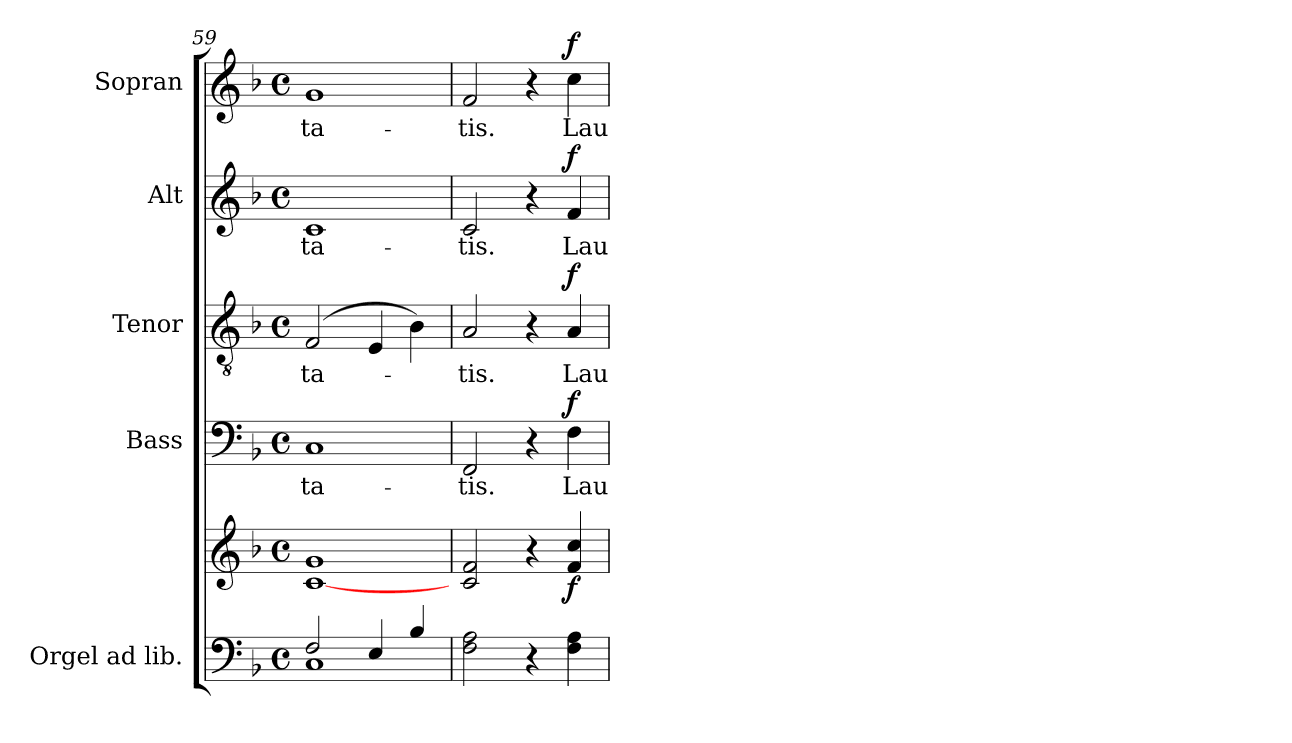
**kern	**kern	**dynam	**kern	**text	**dynam	**kern	**text	**dynam	**kern	**text	**dynam	**kern	**text	**dynam
*part5	*part5	*part5	*part4	*part4	*part4	*part3	*part3	*part3	*part2	*part2	*part2	*part1	*part1	*part1
*staff6	*staff5	*staff5/6	*staff4	*staff4	*staff4	*staff3	*staff3	*staff3	*staff2	*staff2	*staff2	*staff1	*staff1	*staff1
*I"Orgel ad lib.	*	*	*I"Bass	*	*	*I"Tenor	*	*	*I"Alt	*	*	*I"Sopran	*	*
*	*	*	*I'B.	*	*	*I'T.	*	*	*I'A.	*	*	*I'S.	*	*
*clefF4	*clefG2	*	*clefF4	*	*	*clefGv2	*	*	*clefG2	*	*	*clefG2	*	*
*k[b-]	*k[b-]	*	*k[b-]	*	*	*k[b-]	*	*	*k[b-]	*	*	*k[b-]	*	*
*F:	*F:	*	*F:	*	*	*F:	*	*	*F:	*	*	*F:	*	*
*M4/4	*M4/4	*	*M4/4	*	*	*M4/4	*	*	*M4/4	*	*	*M4/4	*	*
*met(c)	*met(c)	*	*met(c)	*	*	*met(c)	*	*	*met(c)	*	*	*met(c)	*	*
=59	=59	=59	=59	=59	=59	=59	=59	=59	=59	=59	=59	=59	=59	=59
*^	*^	*	*	*	*	*	*	*	*	*	*	*	*	*
!	!	!	!	!	!	!LO:LY:b	!	!	!LO:LY:b	!	!	!LO:LY:b	!	!	!LO:LY:b	!
2F/	1C	1g	[<1c	.	1C	-ta-	.	(2F/	-ta-	.	1c	-ta-	.	1g	-ta-	.
4E/	.	.	.	.	.	.	.	4E/	.	.	.	.	.	.	.	.
4B-/	.	.	.	.	.	.	.	4B-\)	.	.	.	.	.	.	.	.
*v	*v	*	*	*	*	*	*	*	*	*	*	*	*	*	*	*
*	*v	*v	*	*	*	*	*	*	*	*	*	*	*	*	*
!!LO:LB:g=z
=60	=60	=60	=60	=60	=60	=60	=60	=60	=60	=60	=60	=60	=60	=60
!	!	!	!	!LO:LY:b	!	!	!LO:LY:b	!	!	!LO:LY:b	!	!	!LO:LY:b	!
2F\ 2A\	2c/ 2f/	.	2FF/	-tis.	.	2A/	-tis.	.	2c/	-tis.	.	2f/	-tis.	.
4r	4r	.	4r	.	.	4r	.	.	4r	.	.	4r	.	.
!	!	!LO:DY:b	!	!LO:LY:b	!LO:DY:a	!	!LO:LY:b	!LO:DY:a	!	!LO:LY:b	!LO:DY:a	!	!LO:LY:b	!LO:DY:a
4F\ 4A\	4f/ 4cc/	f	4F\	Lau-	f	4A/	Lau-	f	4f/	Lau-	f	4cc\	Lau-	f
=	=	=	=	=	=	=	=	=	=	=	=	=	=	=
*-	*-	*-	*-	*-	*-	*-	*-	*-	*-	*-	*-	*-	*-	*-
